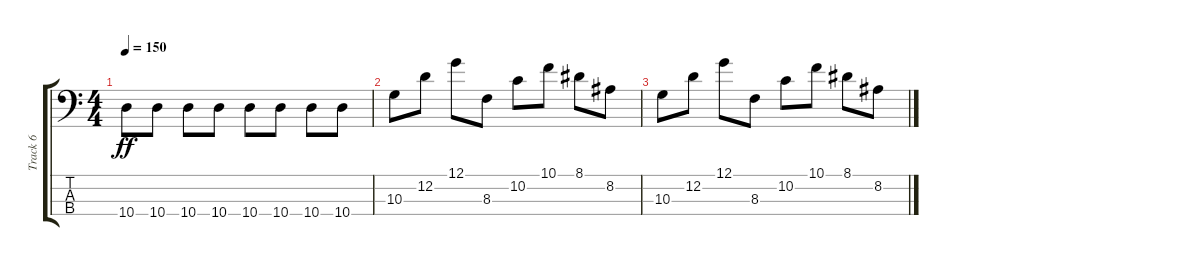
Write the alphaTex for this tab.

\track ("Track 6" "Track 6") {instrument electricbassfinger}
\staff {score tabs}
\tuning (G2 D2 A1 E1) {hide}
\ts (4 4)
\tempo 150
\clef f4
\ks c
10.4.8{dy ff} 10.4.8 10.4.8 10.4.8 10.4.8 10.4.8 10.4.8 10.4.8 |
10.3.8 12.2.8 12.1.8 8.3.8 10.2.8 10.1.8 8.1.8 8.2.8 |
10.3.8 12.2.8 12.1.8 8.3.8 10.2.8 10.1.8 8.1.8 8.2.8
